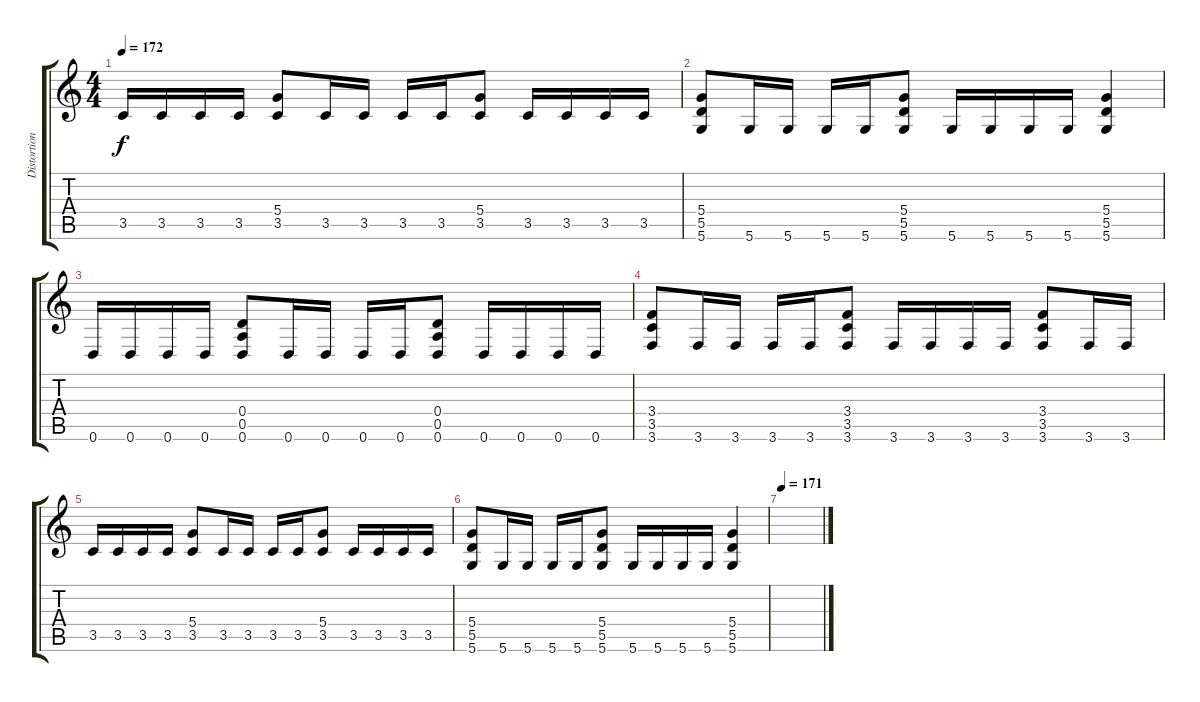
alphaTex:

\track ("Distortion Guitar 1" "Distortion") {instrument overdrivenguitar}
\staff {score tabs}
\tuning (E4 B3 G3 D3 A2 D2) {hide}
\ts (4 4)
\tempo 172
\clef g2
\ks c
3.5.16{dy f} 3.5.16 3.5.16 3.5.16 (5.4 3.5).8 3.5.16 3.5.16 3.5.16 3.5.16 (5.4 3.5).8 3.5.16 3.5.16 3.5.16 3.5.16 |
(5.4 5.5 5.6).8 5.6.16 5.6.16 5.6.16 5.6.16 (5.4 5.5 5.6).8 5.6.16 5.6.16 5.6.16 5.6.16 (5.4 5.5 5.6).4 |
0.6.16 0.6.16 0.6.16 0.6.16 (0.4 0.5 0.6).8 0.6.16 0.6.16 0.6.16 0.6.16 (0.4 0.5 0.6).8 0.6.16 0.6.16 0.6.16 0.6.16 |
(3.4 3.5 3.6).8 3.6.16 3.6.16 3.6.16 3.6.16 (3.4 3.5 3.6).8 3.6.16 3.6.16 3.6.16 3.6.16 (3.4 3.5 3.6).8 3.6.16 3.6.16 |
3.5.16 3.5.16 3.5.16 3.5.16 (5.4 3.5).8 3.5.16 3.5.16 3.5.16 3.5.16 (5.4 3.5).8 3.5.16 3.5.16 3.5.16 3.5.16 |
(5.4 5.5 5.6).8 5.6.16 5.6.16 5.6.16 5.6.16 (5.4 5.5 5.6).8 5.6.16 5.6.16 5.6.16 5.6.16 (5.4 5.5 5.6).4 |
\tempo 171
